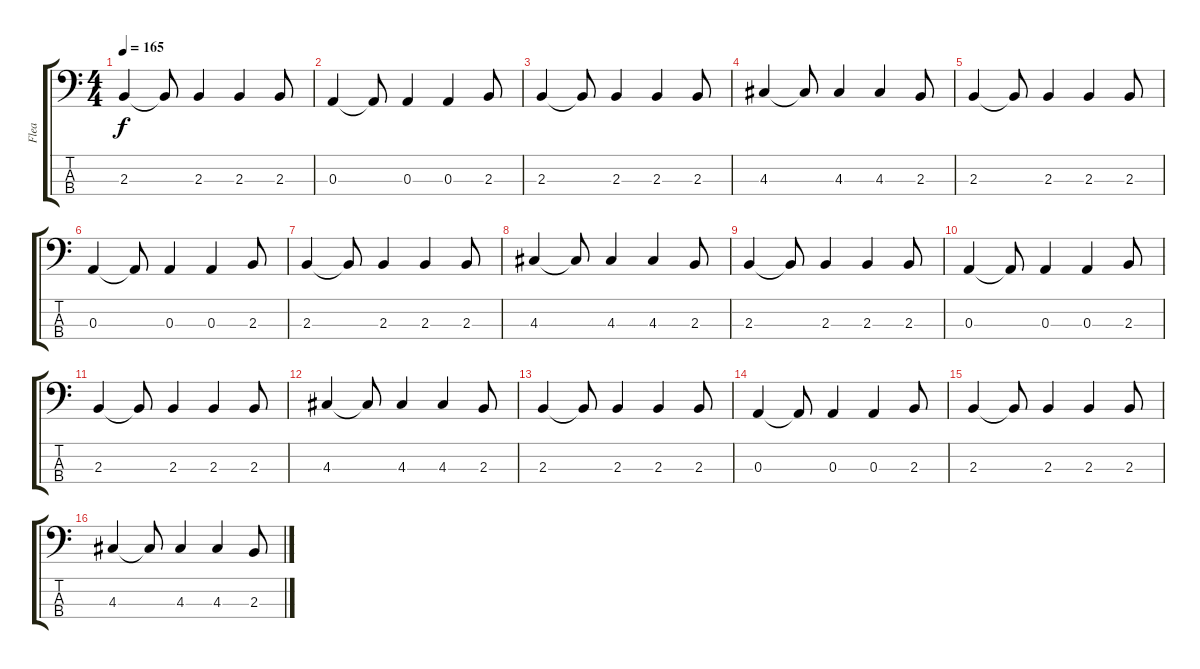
\track ("Flea" "Flea") {instrument electricbassfinger}
\staff {score tabs}
\tuning (G2 D2 A1 E1) {hide}
\ts (4 4)
\tempo 165
\clef f4
\ks c
2.3.4{dy f} 2.3{t}.8 2.3.4 2.3.4 2.3.8 |
0.3.4 0.3{t}.8 0.3.4 0.3.4 2.3.8 |
2.3.4 2.3{t}.8 2.3.4 2.3.4 2.3.8 |
4.3.4 4.3{t}.8 4.3.4 4.3.4 2.3.8 |
2.3.4 2.3{t}.8 2.3.4 2.3.4 2.3.8 |
0.3.4 0.3{t}.8 0.3.4 0.3.4 2.3.8 |
2.3.4 2.3{t}.8 2.3.4 2.3.4 2.3.8 |
4.3.4 4.3{t}.8 4.3.4 4.3.4 2.3.8 |
2.3.4 2.3{t}.8 2.3.4 2.3.4 2.3.8 |
0.3.4 0.3{t}.8 0.3.4 0.3.4 2.3.8 |
2.3.4 2.3{t}.8 2.3.4 2.3.4 2.3.8 |
4.3.4 4.3{t}.8 4.3.4 4.3.4 2.3.8 |
2.3.4 2.3{t}.8 2.3.4 2.3.4 2.3.8 |
0.3.4 0.3{t}.8 0.3.4 0.3.4 2.3.8 |
2.3.4 2.3{t}.8 2.3.4 2.3.4 2.3.8 |
4.3.4 4.3{t}.8 4.3.4 4.3.4 2.3.8
